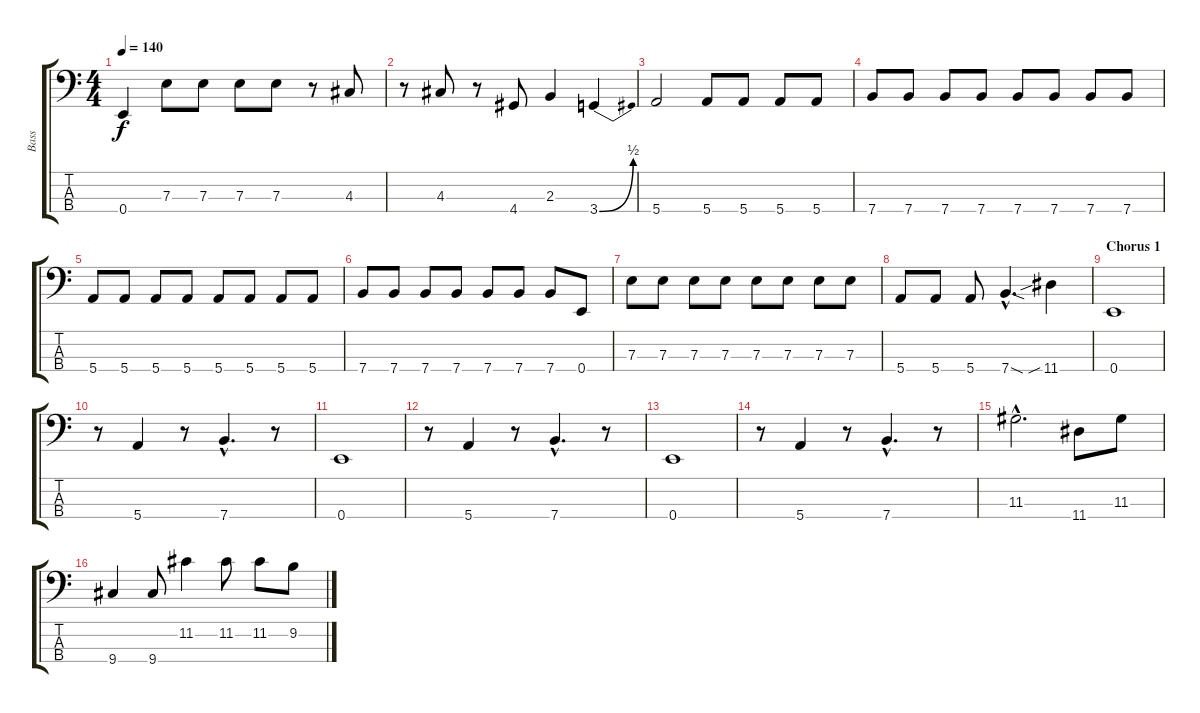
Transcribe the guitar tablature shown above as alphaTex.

\track ("Bass" "Bass") {instrument electricbasspick}
\staff {score tabs}
\tuning (G2 D2 A1 E1) {hide}
\ts (4 4)
\tempo 140
\clef f4
\ks c
0.4.4{dy f} 7.3.8 7.3.8 7.3.8 7.3.8 r.8 4.3.8 |
r.8 4.3.8 r.8 4.4.8 2.3.4 3.4{be (bend 0 0 60 2)}.4 |
5.4.2 5.4.8 5.4.8 5.4.8 5.4.8 |
7.4.8 7.4.8 7.4.8 7.4.8 7.4.8 7.4.8 7.4.8 7.4.8 |
5.4.8 5.4.8 5.4.8 5.4.8 5.4.8 5.4.8 5.4.8 5.4.8 |
7.4.8 7.4.8 7.4.8 7.4.8 7.4.8 7.4.8 7.4.8 0.4.8 |
7.3.8 7.3.8 7.3.8 7.3.8 7.3.8 7.3.8 7.3.8 7.3.8 |
5.4.8 5.4.8 5.4.8 7.4{sod hac}.4{d} 11.4{sib}.4 |
\section ("" "Chorus 1")
0.4.1 |
r.8 5.4.4 r.8 7.4{hac}.4{d} r.8 |
0.4.1 |
r.8 5.4.4 r.8 7.4{hac}.4{d} r.8 |
0.4.1 |
r.8 5.4.4 r.8 7.4{hac}.4{d} r.8 |
11.3{hac}.2{d} 11.4.8 11.3.8 |
9.4.4 9.4.8 11.2.4 11.2.8 11.2.8 9.2.8
